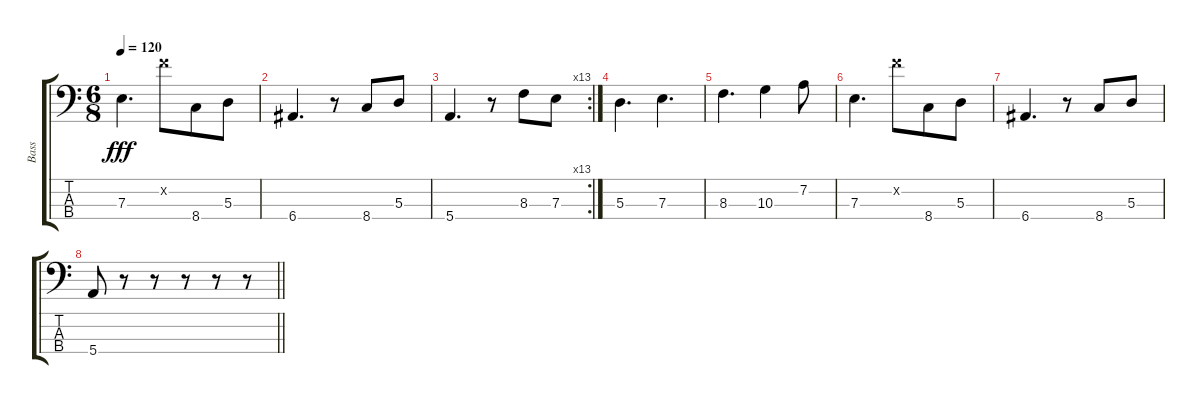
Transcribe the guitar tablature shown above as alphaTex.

\track ("Bass" "Bass") {instrument electricbassfinger}
\staff {score tabs}
\tuning (G2 D2 A1 E1) {hide}
\ts (6 8)
\tempo 120
\clef f4
\ks c
7.3.4{d dy fff} 15.2{x}.8 8.4.8 5.3.8 |
6.4.4{d} r.8 8.4.8 5.3.8 |
\rc 13
5.4.4{d} r.8 8.3.8 7.3.8 |
5.3.4{d} 7.3.4{d} |
8.3.4{d} 10.3.4 7.2.8 |
7.3.4{d} 15.2{x}.8 8.4.8 5.3.8 |
6.4.4{d} r.8 8.4.8 5.3.8 |
\barLineRight lightlight
5.4.8 r.8 r.8 r.8 r.8 r.8
